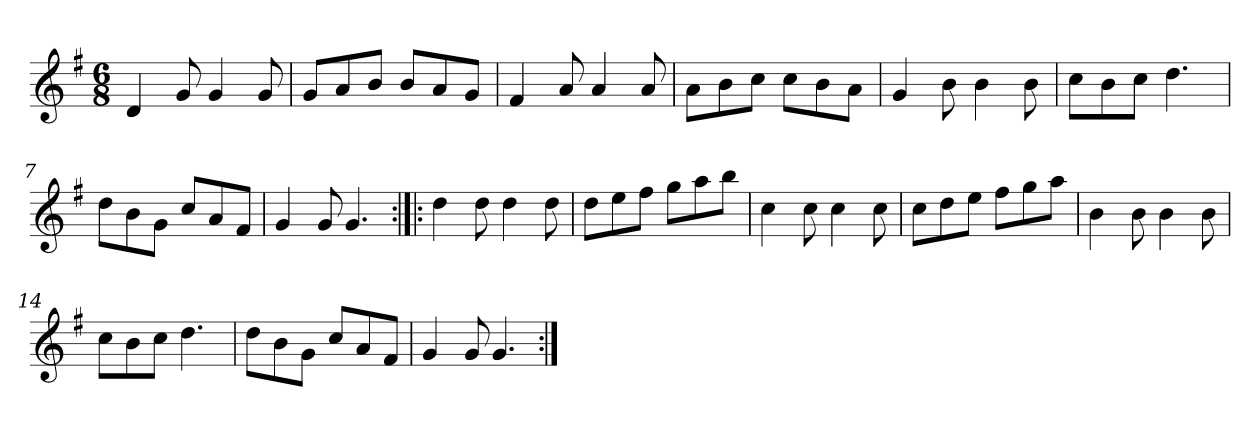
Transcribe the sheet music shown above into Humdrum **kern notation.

**kern
*part1
*staff1
*clefG2
*k[f#]
*G:
*M6/8
*MM120
=1
4d
8g
4g
8g
=2
8g/L
8a/
8b/J
8b/L
8a/
8g/J
=3
4f#
8a
4a
8a
=4
8a\L
8b\
8cc\J
8cc\L
8b\
8a\J
=5
4g
8b
4b
8b
=6
8cc\L
8b\
8cc\J
4.dd
=7
8dd\L
8b\
8g\J
8cc/L
8a/
8f#/J
=8
4g
8g
4.g
=9:|!|:
4dd
8dd
4dd
8dd
=10
8dd\L
8ee\
8ff#\J
8gg\L
8aa\
8bb\J
=11
4cc
8cc
4cc
8cc
=12
8cc\L
8dd\
8ee\J
8ff#\L
8gg\
8aa\J
=13
4b
8b
4b
8b
=14
8cc\L
8b\
8cc\J
4.dd
=15
8dd\L
8b\
8g\J
8cc/L
8a/
8f#/J
=16
4g
8g
4.g
=:|!
*-
